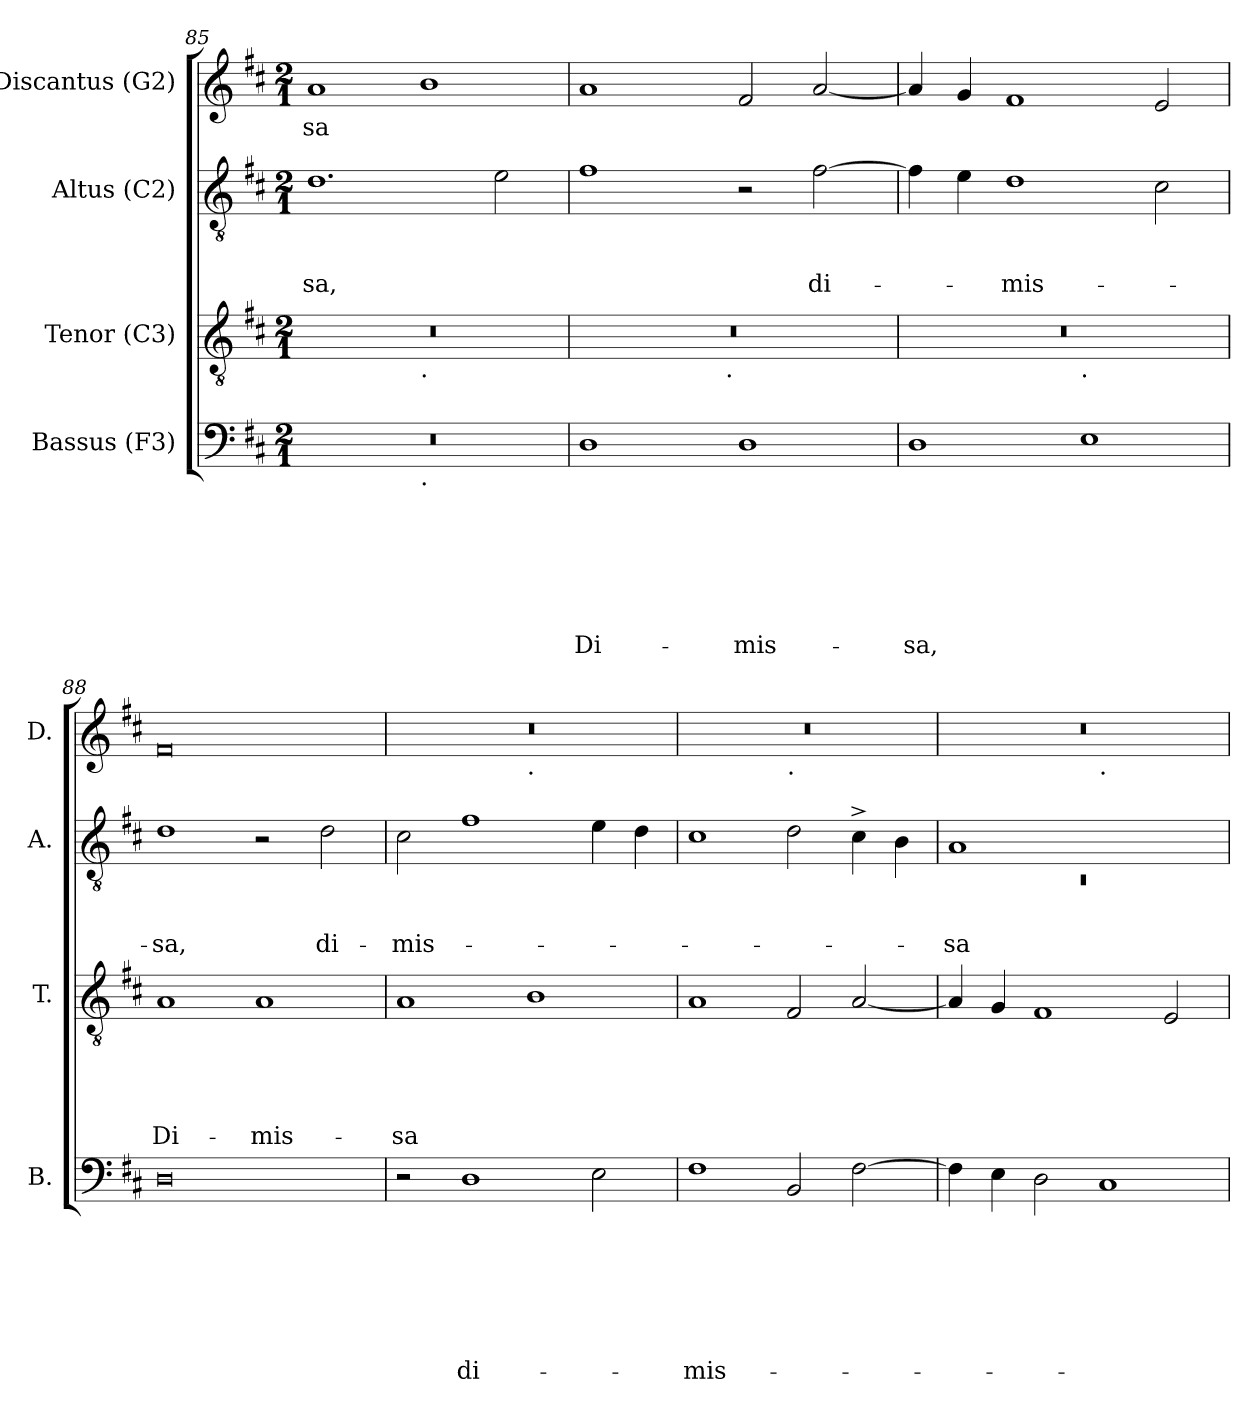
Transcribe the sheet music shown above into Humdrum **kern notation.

**kern	**text	**text	**text	**text	**text	**text	**text	**kern	**text	**text	**text	**text	**text	**kern	**text	**text	**text	**kern	**text
*part4	*part4	*part4	*part4	*part4	*part4	*part4	*part4	*part3	*part3	*part3	*part3	*part3	*part3	*part2	*part2	*part2	*part2	*part1	*part1
*staff4	*staff4	*staff4	*staff4	*staff4	*staff4	*staff4	*staff4	*staff3	*staff3	*staff3	*staff3	*staff3	*staff3	*staff2	*staff2	*staff2	*staff2	*staff1	*staff1
*I"Bassus (F3)	*	*	*	*	*	*	*	*I"Tenor (C3)	*	*	*	*	*	*I"Altus (C2)	*	*	*	*I"Discantus (G2)	*
*I'B.	*	*	*	*	*	*	*	*I'T.	*	*	*	*	*	*I'A.	*	*	*	*I'D.	*
*clefF4	*	*	*	*	*	*	*	*clefGv2	*	*	*	*	*	*clefGv2	*	*	*	*clefG2	*
*k[f#c#]	*	*	*	*	*	*	*	*k[f#c#]	*	*	*	*	*	*k[f#c#]	*	*	*	*k[f#c#]	*
*D:	*	*	*	*	*	*	*	*D:	*	*	*	*	*	*D:	*	*	*	*D:	*
*M2/1	*	*	*	*	*	*	*	*M2/1	*	*	*	*	*	*M2/1	*	*	*	*M2/1	*
=85	=85	=85	=85	=85	=85	=85	=85	=85	=85	=85	=85	=85	=85	=85	=85	=85	=85	=85	=85
!	!	!	!	!	!	!	!	!	!	!	!	!	!	!	!	!	!LO:LY:b	!	!LO:LY:b
*^	*	*	*	*	*	*	*	*^	*	*	*	*	*	*	*	*	*	*	*
0r	1ryy	.	.	.	.	.	.	.	0r	1ryy	.	.	.	.	.	1.d	.	.	-sa,	1a	-sa
!	!	!	!	!	!	!	!	!	!	!LO:TX:b:t=.	!	!	!	!	!	!	!	!	!	!	!
!	!LO:TX:b:t=.	!	!	!	!	!	!	!	!	!	!	!	!	!	!	!	!	!	!	!	!
.	1ryy	.	.	.	.	.	.	.	.	1ryy	.	.	.	.	.	.	.	.	.	1b	.
.	.	.	.	.	.	.	.	.	.	.	.	.	.	.	.	2e\	.	.	.	.	.
=86	=86	=86	=86	=86	=86	=86	=86	=86	=86	=86	=86	=86	=86	=86	=86	=86	=86	=86	=86	=86	=86
!	!	!	!	!	!	!	!	!LO:LY:b	!	!	!	!	!	!	!	!	!	!	!	!	!
*v	*v	*	*	*	*	*	*	*	*	*	*	*	*	*	*	*	*	*	*	*	*
1D	.	.	.	.	.	.	Di-	0r	2ryy	.	.	.	.	.	1f#	.	.	.	1a	.
.	.	.	.	.	.	.	.	.	4...ryy	.	.	.	.	.	.	.	.	.	.	.
!	!	!	!	!	!	!	!	!	!LO:TX:b:t=.	!	!	!	!	!	!	!	!	!	!	!
.	.	.	.	.	.	.	.	.	1ryy	.	.	.	.	.	.	.	.	.	.	.
!	!	!	!	!	!	!	!LO:LY:b	!	!	!	!	!	!	!	!	!	!	!	!	!
1D	.	.	.	.	.	.	-mis-	.	.	.	.	.	.	.	2r	.	.	.	2f#/	.
!	!	!	!	!	!	!	!	!	!	!	!	!	!	!	!	!	!	!LO:LY:b	!	!
.	.	.	.	.	.	.	.	.	.	.	.	.	.	.	[<2f#\	.	.	di-	[<2a/	.
.	.	.	.	.	.	.	.	.	32ryy	.	.	.	.	.	.	.	.	.	.	.
!!LO:LB:g=z
=87	=87	=87	=87	=87	=87	=87	=87	=87	=87	=87	=87	=87	=87	=87	=87	=87	=87	=87	=87	=87
!	!	!	!	!	!	!	!LO:LY:b	!	!	!	!	!	!	!	!	!	!	!	!	!
1D	.	.	.	.	.	.	-sa,	0r	1ryy	.	.	.	.	.	4f#\]	.	.	.	4a/]	.
.	.	.	.	.	.	.	.	.	.	.	.	.	.	.	4e\	.	.	.	4g/	.
!	!	!	!	!	!	!	!	!	!	!	!	!	!	!	!	!	!	!LO:LY:b	!	!
.	.	.	.	.	.	.	.	.	.	.	.	.	.	.	1d	.	.	-mis-	1f#	.
!	!	!	!	!	!	!	!	!	!LO:TX:b:t=.	!	!	!	!	!	!	!	!	!	!	!
1E	.	.	.	.	.	.	.	.	1ryy	.	.	.	.	.	.	.	.	.	.	.
.	.	.	.	.	.	.	.	.	.	.	.	.	.	.	2c#\	.	.	.	2e/	.
=88	=88	=88	=88	=88	=88	=88	=88	=88	=88	=88	=88	=88	=88	=88	=88	=88	=88	=88	=88	=88
!	!	!	!	!	!	!	!	!	!	!	!	!	!	!LO:LY:b	!	!	!	!LO:LY:b	!	!
*	*	*	*	*	*	*	*	*v	*v	*	*	*	*	*	*	*	*	*	*	*
0D	.	.	.	.	.	.	.	1A	.	.	.	.	Di-	1d	.	.	-sa,	0f#	.
!	!	!	!	!	!	!	!	!	!	!	!	!	!LO:LY:b	!	!	!	!	!	!
.	.	.	.	.	.	.	.	1A	.	.	.	.	-mis-	2r	.	.	.	.	.
!	!	!	!	!	!	!	!	!	!	!	!	!	!	!	!	!	!LO:LY:b	!	!
.	.	.	.	.	.	.	.	.	.	.	.	.	.	2d\	.	.	di-	.	.
=89	=89	=89	=89	=89	=89	=89	=89	=89	=89	=89	=89	=89	=89	=89	=89	=89	=89	=89	=89
!	!	!	!	!	!	!	!	!	!	!	!	!	!LO:LY:b	!	!	!	!LO:LY:b	!	!
*	*	*	*	*	*	*	*	*	*	*	*	*	*	*	*	*	*	*^	*
2r	.	.	.	.	.	.	.	1A	.	.	.	.	-sa	2c#\	.	.	-mis-	0r	1ryy	.
!	!	!	!	!	!	!	!LO:LY:b	!	!	!	!	!	!	!	!	!	!	!	!	!
1D	.	.	.	.	.	.	di-	.	.	.	.	.	.	1f#	.	.	.	.	.	.
!	!	!	!	!	!	!	!	!	!	!	!	!	!	!	!	!	!	!	!LO:TX:b:t=.	!
.	.	.	.	.	.	.	.	1B	.	.	.	.	.	.	.	.	.	.	1ryy	.
2E\	.	.	.	.	.	.	.	.	.	.	.	.	.	4e\	.	.	.	.	.	.
.	.	.	.	.	.	.	.	.	.	.	.	.	.	4d\	.	.	.	.	.	.
=90	=90	=90	=90	=90	=90	=90	=90	=90	=90	=90	=90	=90	=90	=90	=90	=90	=90	=90	=90	=90
!	!	!	!	!	!	!	!LO:LY:b	!	!	!	!	!	!	!	!	!	!	!	!	!
1F#	.	.	.	.	.	.	-mis-	1A	.	.	.	.	.	1c#	.	.	.	0r	1ryy	.
!	!	!	!	!	!	!	!	!	!	!	!	!	!	!	!	!	!	!	!LO:TX:b:t=.	!
2BB/	.	.	.	.	.	.	.	2F#/	.	.	.	.	.	2d\	.	.	.	.	1ryy	.
[>2F#\	.	.	.	.	.	.	.	[<2A/	.	.	.	.	.	4c#^>\	.	.	.	.	.	.
.	.	.	.	.	.	.	.	.	.	.	.	.	.	4B\	.	.	.	.	.	.
=91	=91	=91	=91	=91	=91	=91	=91	=91	=91	=91	=91	=91	=91	=91	=91	=91	=91	=91	=91	=91
*	*	*	*	*	*	*	*	*	*	*	*	*	*	*^	*	*	*	*	*	*
!	!	!	!	!	!	!	!	!	!	!	!	!	!	!	!LO:N:vis=1	!	!	!LO:LY:b	!	!	!
4F#\]	.	.	.	.	.	.	.	4A/]	.	.	.	.	.	1A	0rC	.	.	-sa	0r	1ryy	.
4E\	.	.	.	.	.	.	.	4G/	.	.	.	.	.	.	.	.	.	.	.	.	.
2D\	.	.	.	.	.	.	.	1F#	.	.	.	.	.	.	.	.	.	.	.	.	.
!	!	!	!	!	!	!	!	!	!	!	!	!	!	!	!	!	!	!	!	!LO:TX:b:t=.	!
1C#	.	.	.	.	.	.	.	.	.	.	.	.	.	1ryy	.	.	.	.	.	1ryy	.
.	.	.	.	.	.	.	.	2E/	.	.	.	.	.	.	.	.	.	.	.	.	.
*	*	*	*	*	*	*	*	*	*	*	*	*	*	*v	*v	*	*	*	*	*	*
*	*	*	*	*	*	*	*	*	*	*	*	*	*	*	*	*	*	*v	*v	*
=	=	=	=	=	=	=	=	=	=	=	=	=	=	=	=	=	=	=	=
*-	*-	*-	*-	*-	*-	*-	*-	*-	*-	*-	*-	*-	*-	*-	*-	*-	*-	*-	*-
